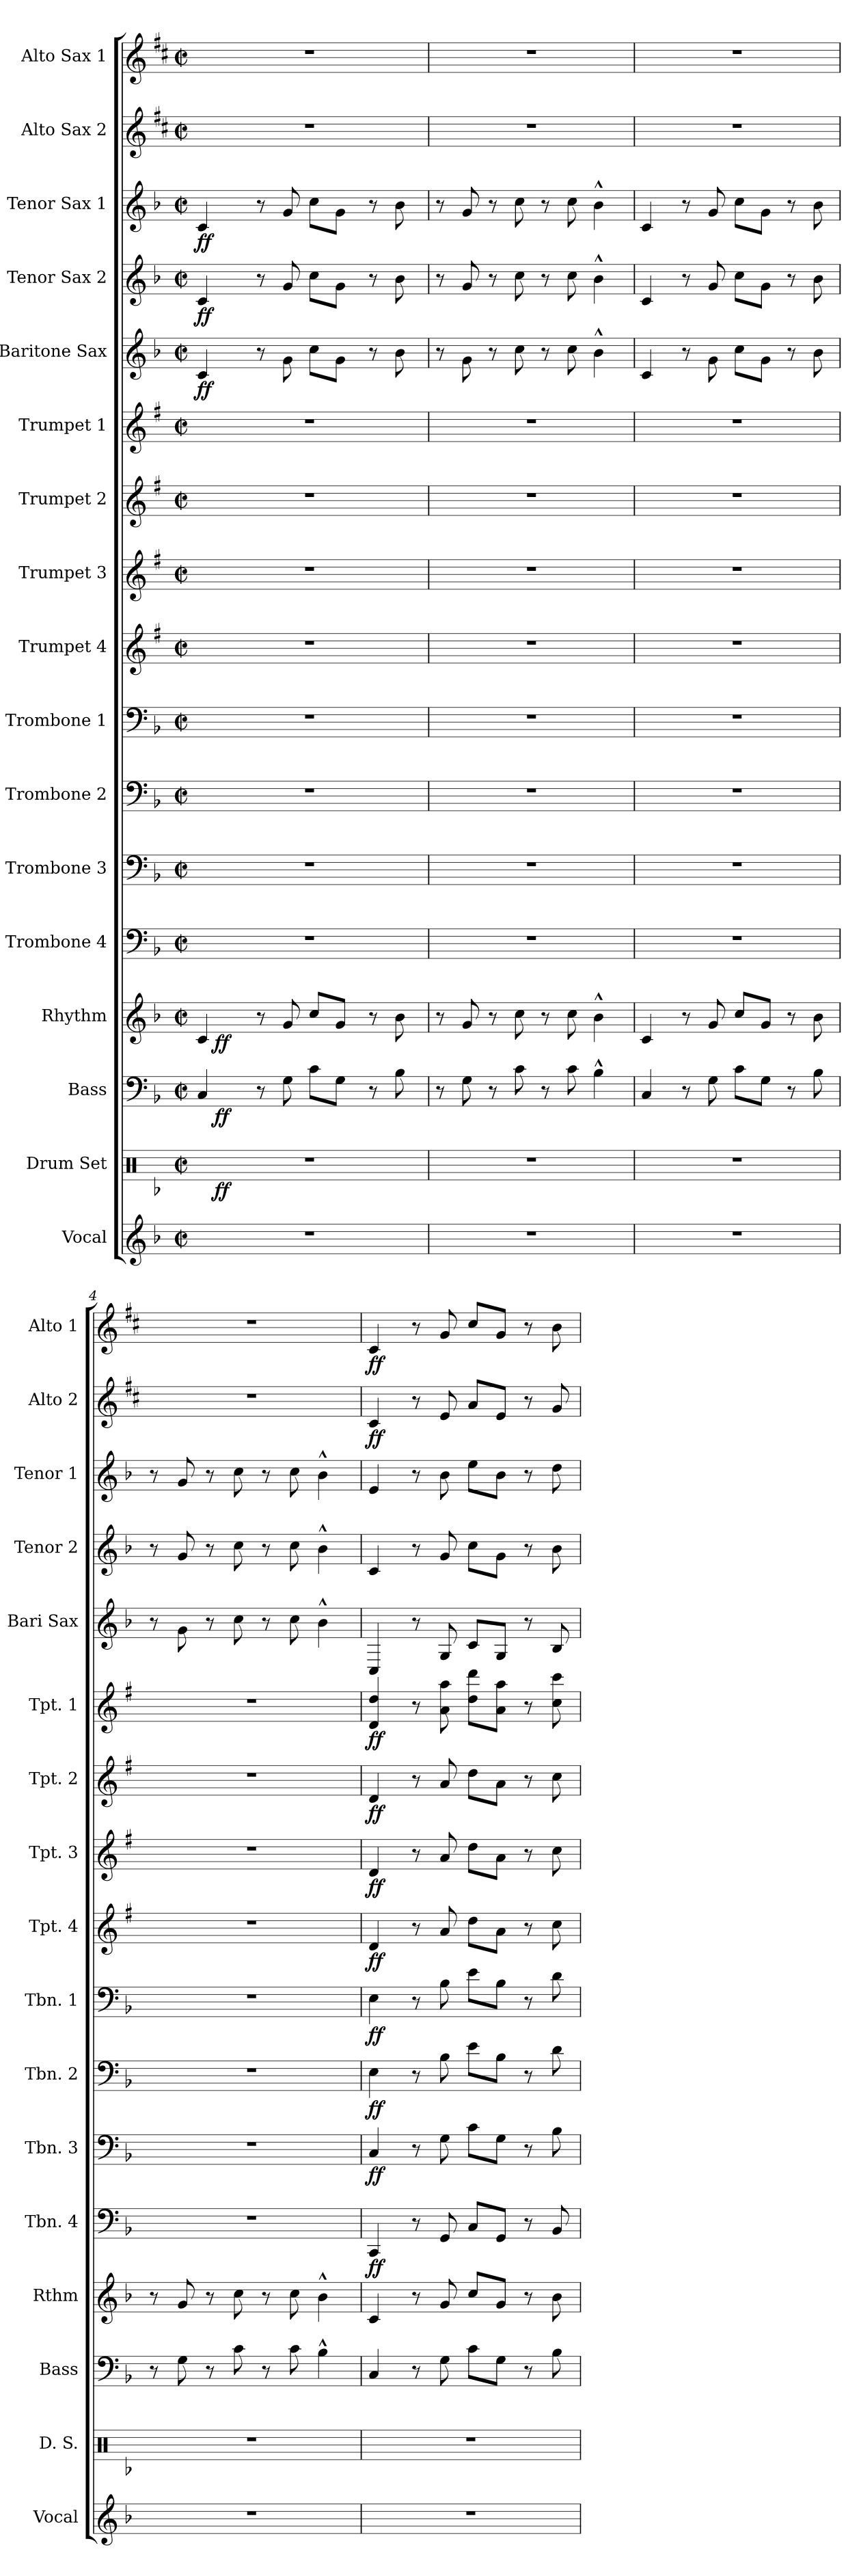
**kern	**kern	**dynam	**kern	**dynam	**kern	**dynam	**kern	**dynam	**kern	**dynam	**kern	**dynam	**kern	**dynam	**kern	**dynam	**kern	**dynam	**kern	**dynam	**kern	**dynam	**kern	**dynam	**kern	**dynam	**kern	**dynam	**kern	**dynam	**kern	**dynam
*part17	*part16	*part16	*part15	*part15	*part14	*part14	*part13	*part13	*part12	*part12	*part11	*part11	*part10	*part10	*part9	*part9	*part8	*part8	*part7	*part7	*part6	*part6	*part5	*part5	*part4	*part4	*part3	*part3	*part2	*part2	*part1	*part1
*staff17	*staff16	*staff16	*staff15	*staff15	*staff14	*staff14	*staff13	*staff13	*staff12	*staff12	*staff11	*staff11	*staff10	*staff10	*staff9	*staff9	*staff8	*staff8	*staff7	*staff7	*staff6	*staff6	*staff5	*staff5	*staff4	*staff4	*staff3	*staff3	*staff2	*staff2	*staff1	*staff1
*I"Vocal	*I"Drum Set	*	*I"Bass	*	*I"Rhythm	*	*I"Trombone 4	*	*I"Trombone 3	*	*I"Trombone 2	*	*I"Trombone 1	*	*I"Trumpet 4	*	*I"Trumpet 3	*	*I"Trumpet 2	*	*I"Trumpet 1	*	*I"Baritone Sax	*	*I"Tenor Sax 2	*	*I"Tenor Sax 1	*	*I"Alto Sax 2	*	*I"Alto Sax 1	*
*I'Vocal	*I'D. S.	*	*I'Bass	*	*I'Rthm	*	*I'Tbn. 4	*	*I'Tbn. 3	*	*I'Tbn. 2	*	*I'Tbn. 1	*	*I'Tpt. 4	*	*I'Tpt. 3	*	*I'Tpt. 2	*	*I'Tpt. 1	*	*I'Bari Sax	*	*I'Tenor 2	*	*I'Tenor 1	*	*I'Alto 2	*	*I'Alto 1	*
*clefG2	*clefX	*	*clefF4	*	*clefG2	*	*clefF4	*	*clefF4	*	*clefF4	*	*clefF4	*	*clefG2	*	*clefG2	*	*clefG2	*	*clefG2	*	*clefG2	*	*clefG2	*	*clefG2	*	*clefG2	*	*clefG2	*
*	*	*	*ITrd7c12	*	*	*	*	*	*	*	*	*	*	*	*ITrd1c2	*	*ITrd1c2	*	*ITrd1c2	*	*ITrd1c2	*	*ITrd12c21	*	*ITrd8c14	*	*ITrd8c14	*	*ITrd5c9	*	*ITrd5c9	*
*k[b-]	*k[b-]	*	*k[b-]	*	*k[b-]	*	*k[b-]	*	*k[b-]	*	*k[b-]	*	*k[b-]	*	*k[b-]	*	*k[b-]	*	*k[b-]	*	*k[b-]	*	*k[b-]	*	*k[b-]	*	*k[b-]	*	*k[b-]	*	*k[b-]	*
*F:	*F:	*	*F:	*	*F:	*	*F:	*	*F:	*	*F:	*	*F:	*	*F:	*	*F:	*	*F:	*	*F:	*	*F:	*	*F:	*	*F:	*	*F:	*	*F:	*
*M2/2	*M2/2	*	*M2/2	*	*M2/2	*	*M2/2	*	*M2/2	*	*M2/2	*	*M2/2	*	*M2/2	*	*M2/2	*	*M2/2	*	*M2/2	*	*M2/2	*	*M2/2	*	*M2/2	*	*M2/2	*	*M2/2	*
*met(c|)	*met(c|)	*	*met(c|)	*	*met(c|)	*	*met(c|)	*	*met(c|)	*	*met(c|)	*	*met(c|)	*	*met(c|)	*	*met(c|)	*	*met(c|)	*	*met(c|)	*	*met(c|)	*	*met(c|)	*	*met(c|)	*	*met(c|)	*	*met(c|)	*
=1	=1	=1	=1	=1	=1	=1	=1	=1	=1	=1	=1	=1	=1	=1	=1	=1	=1	=1	=1	=1	=1	=1	=1	=1	=1	=1	=1	=1	=1	=1	=1	=1
!	!	!	!	!	!	!	!	!	!	!	!	!	!	!	!	!	!	!	!	!	!	!	!	!	!	!	!	!	!	!	!LO:TX:a:t=Latin	!
!	!	!	!	!	!LO:TX:a:t=LH 8vb	!	!	!	!	!	!	!	!	!	!	!	!	!	!	!	!	!	!	!	!	!	!	!	!	!	!	!
!	!	!	!	!	!	!	!	!	!	!	!	!	!	!	!	!	!	!	!	!	!	!	!	!LO:DY:b	!	!LO:DY:b	!	!LO:DY:b	!	!	!	!
*	*^	*	*^	*	*^	*	*	*	*	*	*	*	*	*	*	*	*	*	*	*	*	*	*	*	*	*	*	*	*	*	*^	*
1r	1r	16ryy	.	4CC/	16ryy	.	4c</	16ryy	.	1r	.	1r	.	1r	.	1r	.	1r	.	1r	.	1r	.	1r	.	4C</	ff	4C</	ff	4C</	ff	1r	.	1r	8..ryy	.
!	!	!	!LO:DY:b	!	!	!LO:DY:b	!	!	!LO:DY:b	!	!	!	!	!	!	!	!	!	!	!	!	!	!	!	!	!	!	!	!	!	!	!	!	!	!	!
.	.	2...ryy	ff	.	2...ryy	ff	.	2...ryy	ff	.	.	.	.	.	.	.	.	.	.	.	.	.	.	.	.	.	.	.	.	.	.	.	.	.	.	.
.	.	.	.	.	.	.	.	.	.	.	.	.	.	.	.	.	.	.	.	.	.	.	.	.	.	.	.	.	.	.	.	.	.	.	2ryy	.
.	.	.	.	8r	.	.	8r	.	.	.	.	.	.	.	.	.	.	.	.	.	.	.	.	.	.	8r	.	8r	.	8r	.	.	.	.	.	.
.	.	.	.	8GG\	.	.	8g/	.	.	.	.	.	.	.	.	.	.	.	.	.	.	.	.	.	.	8G\	.	8G/	.	8G/	.	.	.	.	.	.
.	.	.	.	8C\L	.	.	8cc/L	.	.	.	.	.	.	.	.	.	.	.	.	.	.	.	.	.	.	8c\L	.	8c\L	.	8c\L	.	.	.	.	.	.
.	.	.	.	8GG\J	.	.	8g/J	.	.	.	.	.	.	.	.	.	.	.	.	.	.	.	.	.	.	8G\J	.	8G\J	.	8G\J	.	.	.	.	.	.
.	.	.	.	.	.	.	.	.	.	.	.	.	.	.	.	.	.	.	.	.	.	.	.	.	.	.	.	.	.	.	.	.	.	.	4ryy	.
.	.	.	.	8r	.	.	8r	.	.	.	.	.	.	.	.	.	.	.	.	.	.	.	.	.	.	8r	.	8r	.	8r	.	.	.	.	.	.
.	.	.	.	8BB-\	.	.	8b-\	.	.	.	.	.	.	.	.	.	.	.	.	.	.	.	.	.	.	8B-\	.	8B-\	.	8B-\	.	.	.	.	.	.
.	.	.	.	.	.	.	.	.	.	.	.	.	.	.	.	.	.	.	.	.	.	.	.	.	.	.	.	.	.	.	.	.	.	.	32ryy	.
*	*v	*v	*	*	*	*	*v	*v	*	*	*	*	*	*	*	*	*	*	*	*	*	*	*	*	*	*	*	*	*	*	*	*	*	*v	*v	*
*	*	*	*v	*v	*	*	*	*	*	*	*	*	*	*	*	*	*	*	*	*	*	*	*	*	*	*	*	*	*	*	*	*	*
=2	=2	=2	=2	=2	=2	=2	=2	=2	=2	=2	=2	=2	=2	=2	=2	=2	=2	=2	=2	=2	=2	=2	=2	=2	=2	=2	=2	=2	=2	=2	=2	=2
1r	1r	.	8r	.	8r	.	1r	.	1r	.	1r	.	1r	.	1r	.	1r	.	1r	.	1r	.	8r	.	8r	.	8r	.	1r	.	1r	.
.	.	.	8GG\	.	8g/	.	.	.	.	.	.	.	.	.	.	.	.	.	.	.	.	.	8G\	.	8G/	.	8G/	.	.	.	.	.
.	.	.	8r	.	8r	.	.	.	.	.	.	.	.	.	.	.	.	.	.	.	.	.	8r	.	8r	.	8r	.	.	.	.	.
.	.	.	8C\	.	8cc\	.	.	.	.	.	.	.	.	.	.	.	.	.	.	.	.	.	8c\	.	8c\	.	8c\	.	.	.	.	.
.	.	.	8r	.	8r	.	.	.	.	.	.	.	.	.	.	.	.	.	.	.	.	.	8r	.	8r	.	8r	.	.	.	.	.
.	.	.	8C\	.	8cc\	.	.	.	.	.	.	.	.	.	.	.	.	.	.	.	.	.	8c\	.	8c\	.	8c\	.	.	.	.	.
.	.	.	4BB-^^>\	.	4b-^^>\	.	.	.	.	.	.	.	.	.	.	.	.	.	.	.	.	.	4B-^^>\	.	4B-^^>\	.	4B-^^>\	.	.	.	.	.
=3	=3	=3	=3	=3	=3	=3	=3	=3	=3	=3	=3	=3	=3	=3	=3	=3	=3	=3	=3	=3	=3	=3	=3	=3	=3	=3	=3	=3	=3	=3	=3	=3
1r	1r	.	4CC/	.	4c</	.	1r	.	1r	.	1r	.	1r	.	1r	.	1r	.	1r	.	1r	.	4C</	.	4C</	.	4C</	.	1r	.	1r	.
.	.	.	8r	.	8r	.	.	.	.	.	.	.	.	.	.	.	.	.	.	.	.	.	8r	.	8r	.	8r	.	.	.	.	.
.	.	.	8GG\	.	8g/	.	.	.	.	.	.	.	.	.	.	.	.	.	.	.	.	.	8G\	.	8G/	.	8G/	.	.	.	.	.
.	.	.	8C\L	.	8cc/L	.	.	.	.	.	.	.	.	.	.	.	.	.	.	.	.	.	8c\L	.	8c\L	.	8c\L	.	.	.	.	.
.	.	.	8GG\J	.	8g/J	.	.	.	.	.	.	.	.	.	.	.	.	.	.	.	.	.	8G\J	.	8G\J	.	8G\J	.	.	.	.	.
.	.	.	8r	.	8r	.	.	.	.	.	.	.	.	.	.	.	.	.	.	.	.	.	8r	.	8r	.	8r	.	.	.	.	.
.	.	.	8BB-\	.	8b-\	.	.	.	.	.	.	.	.	.	.	.	.	.	.	.	.	.	8B-\	.	8B-\	.	8B-\	.	.	.	.	.
=4	=4	=4	=4	=4	=4	=4	=4	=4	=4	=4	=4	=4	=4	=4	=4	=4	=4	=4	=4	=4	=4	=4	=4	=4	=4	=4	=4	=4	=4	=4	=4	=4
1r	1r	.	8r	.	8r	.	1r	.	1r	.	1r	.	1r	.	1r	.	1r	.	1r	.	1r	.	8r	.	8r	.	8r	.	1r	.	1r	.
.	.	.	8GG\	.	8g/	.	.	.	.	.	.	.	.	.	.	.	.	.	.	.	.	.	8G\	.	8G/	.	8G/	.	.	.	.	.
.	.	.	8r	.	8r	.	.	.	.	.	.	.	.	.	.	.	.	.	.	.	.	.	8r	.	8r	.	8r	.	.	.	.	.
.	.	.	8C\	.	8cc\	.	.	.	.	.	.	.	.	.	.	.	.	.	.	.	.	.	8c\	.	8c\	.	8c\	.	.	.	.	.
.	.	.	8r	.	8r	.	.	.	.	.	.	.	.	.	.	.	.	.	.	.	.	.	8r	.	8r	.	8r	.	.	.	.	.
.	.	.	8C\	.	8cc\	.	.	.	.	.	.	.	.	.	.	.	.	.	.	.	.	.	8c\	.	8c\	.	8c\	.	.	.	.	.
.	.	.	4BB-^^>\	.	4b-^^>\	.	.	.	.	.	.	.	.	.	.	.	.	.	.	.	.	.	4B-^^>\	.	4B-^^>\	.	4B-^^>\	.	.	.	.	.
=5	=5	=5	=5	=5	=5	=5	=5	=5	=5	=5	=5	=5	=5	=5	=5	=5	=5	=5	=5	=5	=5	=5	=5	=5	=5	=5	=5	=5	=5	=5	=5	=5
!	!	!	!	!	!	!	!	!LO:DY:b	!	!LO:DY:b	!	!LO:DY:b	!	!LO:DY:b	!	!LO:DY:b	!	!LO:DY:b	!	!LO:DY:b	!	!LO:DY:b	!	!	!	!	!	!	!	!LO:DY:b	!	!LO:DY:b
1r	1r	.	4CC/	.	4c</	.	4CC</	ff	4C</	ff	4E>\	ff	4E>\	ff	4c</	ff	4c</	ff	4c</	ff	4c/< 4cc/<	ff	4CC</	.	4C</	.	4E</	.	4E</	ff	4E</	ff
.	.	.	8r	.	8r	.	8r	.	8r	.	8r	.	8r	.	8r	.	8r	.	8r	.	8r	.	8r	.	8r	.	8r	.	8r	.	8r	.
.	.	.	8GG\	.	8g/	.	8GG/	.	8G\	.	8B-\	.	8B-\	.	8g/	.	8g/	.	8g/	.	8g\ 8gg\	.	8GG/	.	8G/	.	8B-\	.	8G/	.	8B-/	.
.	.	.	8C\L	.	8cc/L	.	8C/L	.	8c\L	.	8e\L	.	8e\L	.	8cc\L	.	8cc\L	.	8cc\L	.	8cc\ 8ccc\L	.	8C/L	.	8c\L	.	8e\L	.	8c/L	.	8e/L	.
.	.	.	8GG\J	.	8g/J	.	8GG/J	.	8G\J	.	8B-\J	.	8B-\J	.	8g\J	.	8g\J	.	8g\J	.	8g\ 8gg\J	.	8GG/J	.	8G\J	.	8B-\J	.	8G/J	.	8B-/J	.
.	.	.	8r	.	8r	.	8r	.	8r	.	8r	.	8r	.	8r	.	8r	.	8r	.	8r	.	8r	.	8r	.	8r	.	8r	.	8r	.
.	.	.	8BB-\	.	8b-\	.	8BB-/	.	8B-\	.	8d\	.	8d\	.	8b-\	.	8b-\	.	8b-\	.	8b-\ 8bb-\	.	8BB-/	.	8B-\	.	8d\	.	8B-/	.	8d\	.
=	=	=	=	=	=	=	=	=	=	=	=	=	=	=	=	=	=	=	=	=	=	=	=	=	=	=	=	=	=	=	=	=
*-	*-	*-	*-	*-	*-	*-	*-	*-	*-	*-	*-	*-	*-	*-	*-	*-	*-	*-	*-	*-	*-	*-	*-	*-	*-	*-	*-	*-	*-	*-	*-	*-
